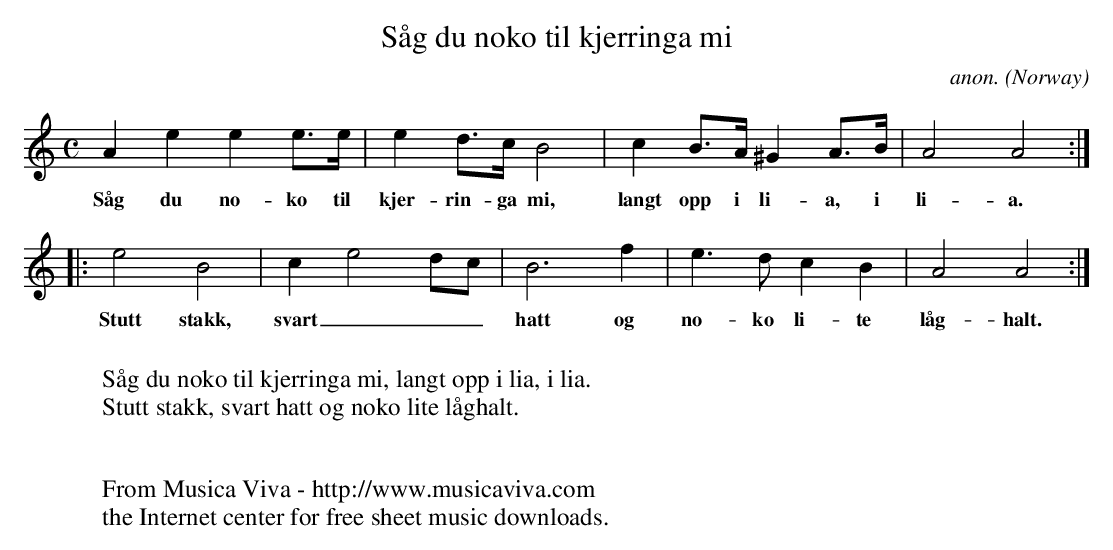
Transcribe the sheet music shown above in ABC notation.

X:1
T:S\aag du noko til kjerringa mi
C:anon.
O:Norway
M:C
L:1/8
K:Am
A2e2e2e>e|e2d>cB4|c2B>A^G2A>B|A4A4:|
w:S\aag du no-ko til kjer-rin-ga mi, langt opp i li-a, i li-a.
|:e4B4|c2e4dc|B6f2|e3dc2B2|A4A4:|
w:Stutt stakk, svart___ hatt og no-ko li-te l\aag-halt.
W:
W:S\aag du noko til kjerringa mi, langt opp i lia, i lia.
W:Stutt stakk, svart hatt og noko lite l\aaghalt.
W:
W:
W:  From Musica Viva - http://www.musicaviva.com
W:  the Internet center for free sheet music downloads.
